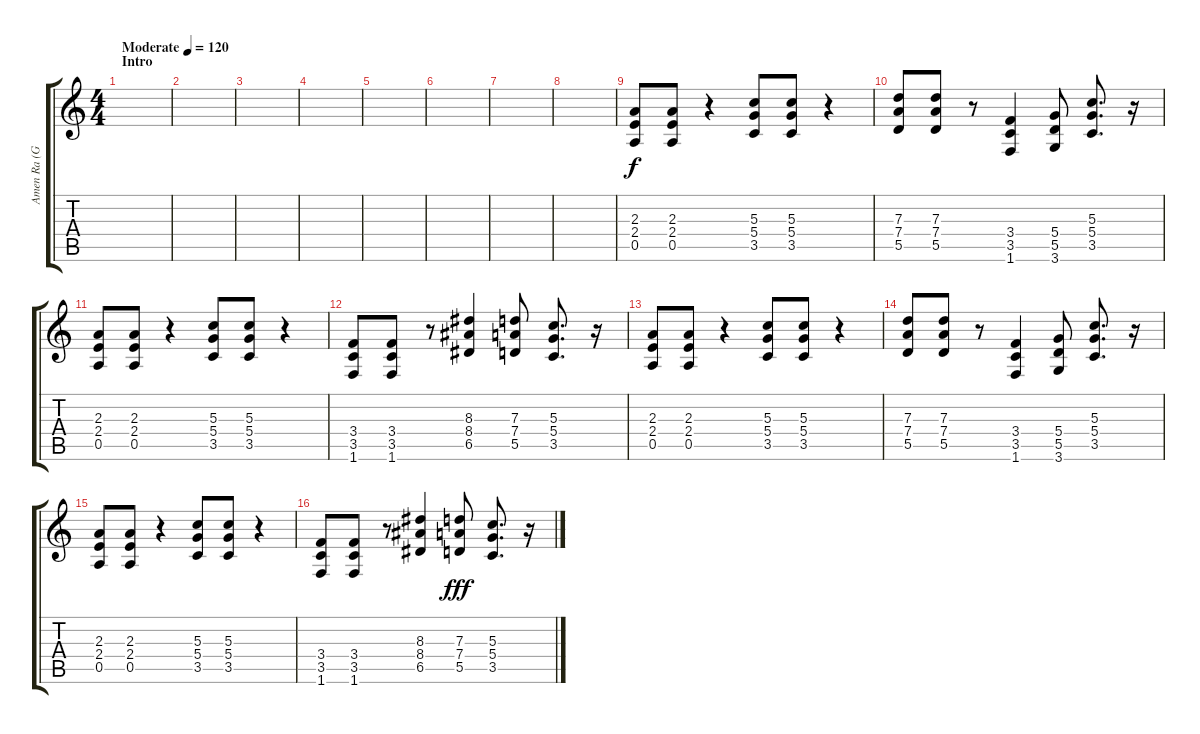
\track ("Amen Ra (Guitar)" "Amen Ra (G") {instrument distortionguitar}
\staff {score tabs}
\tuning (E4 B3 G3 D3 A2 E2) {hide}
\ts (4 4)
\section ("" "Intro")
\tempo (120 "Moderate")
\clef g2
\ks c
|
|
|
|
|
|
|
|
(2.3 2.4 0.5).8 (2.3 2.4 0.5).8 r.4 (5.3 5.4 3.5).8 (5.3 5.4 3.5).8 r.4 |
(7.3 7.4 5.5).8 (7.3 7.4 5.5).8 r.8 (3.4 3.5 1.6).4 (5.4 5.5 3.6).8 (5.3 5.4 3.5).8{d} r.16 |
(2.3 2.4 0.5).8 (2.3 2.4 0.5).8 r.4 (5.3 5.4 3.5).8 (5.3 5.4 3.5).8 r.4 |
(3.4 3.5 1.6).8 (3.4 3.5 1.6).8 r.8 (8.3 8.4 6.5).4 (7.3 7.4 5.5).8 (5.3 5.4 3.5).8{d} r.16 |
(2.3 2.4 0.5).8 (2.3 2.4 0.5).8 r.4 (5.3 5.4 3.5).8 (5.3 5.4 3.5).8 r.4 |
(7.3 7.4 5.5).8 (7.3 7.4 5.5).8 r.8 (3.4 3.5 1.6).4 (5.4 5.5 3.6).8 (5.3 5.4 3.5).8{d} r.16 |
(2.3 2.4 0.5).8 (2.3 2.4 0.5).8 r.4 (5.3 5.4 3.5).8 (5.3 5.4 3.5).8 r.4 |
(3.4 3.5 1.6).8 (3.4 3.5 1.6).8 r.8 (8.3 8.4 6.5).4{dy f} (7.3 7.4 5.5).8{dy fff} (5.3 5.4 3.5).8{d} r.16
